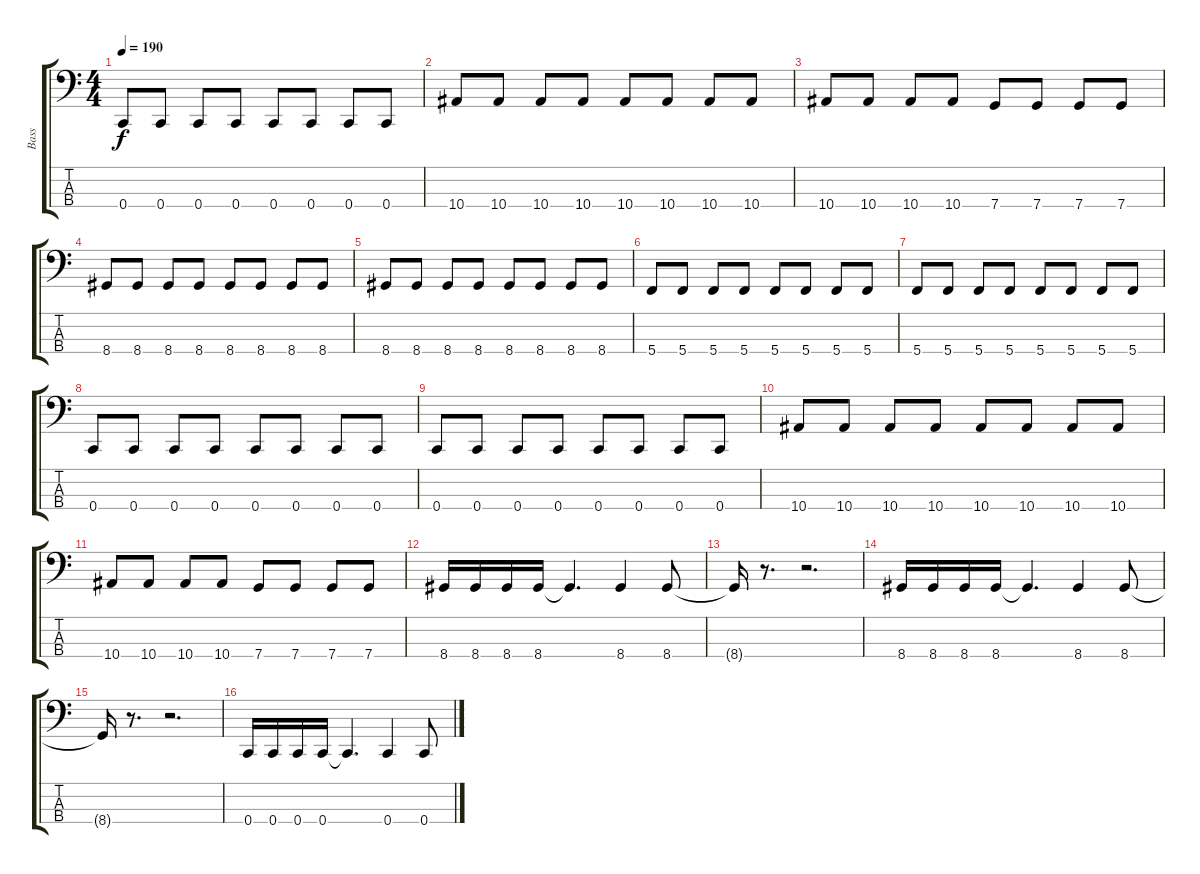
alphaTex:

\track ("Bass" "Bass") {instrument electricbasspick}
\staff {score tabs}
\tuning (F2 C2 G1 C1) {hide}
\ts (4 4)
\tempo 190
\clef f4
\ks c
0.4.8{dy f} 0.4.8 0.4.8 0.4.8 0.4.8 0.4.8 0.4.8 0.4.8 |
10.4.8 10.4.8 10.4.8 10.4.8 10.4.8 10.4.8 10.4.8 10.4.8 |
10.4.8 10.4.8 10.4.8 10.4.8 7.4.8 7.4.8 7.4.8 7.4.8 |
8.4.8 8.4.8 8.4.8 8.4.8 8.4.8 8.4.8 8.4.8 8.4.8 |
8.4.8 8.4.8 8.4.8 8.4.8 8.4.8 8.4.8 8.4.8 8.4.8 |
5.4.8 5.4.8 5.4.8 5.4.8 5.4.8 5.4.8 5.4.8 5.4.8 |
5.4.8 5.4.8 5.4.8 5.4.8 5.4.8 5.4.8 5.4.8 5.4.8 |
0.4.8 0.4.8 0.4.8 0.4.8 0.4.8 0.4.8 0.4.8 0.4.8 |
0.4.8 0.4.8 0.4.8 0.4.8 0.4.8 0.4.8 0.4.8 0.4.8 |
10.4.8 10.4.8 10.4.8 10.4.8 10.4.8 10.4.8 10.4.8 10.4.8 |
10.4.8 10.4.8 10.4.8 10.4.8 7.4.8 7.4.8 7.4.8 7.4.8 |
8.4.16 8.4.16 8.4.16 8.4.16 8.4{t}.4{d} 8.4.4 8.4.8 |
8.4{t}.16 r.8{d} r.2{d} |
8.4.16 8.4.16 8.4.16 8.4.16 8.4{t}.4{d} 8.4.4 8.4.8 |
8.4{t}.16 r.8{d} r.2{d} |
0.4.16 0.4.16 0.4.16 0.4.16 0.4{t}.4{d} 0.4.4 0.4.8
